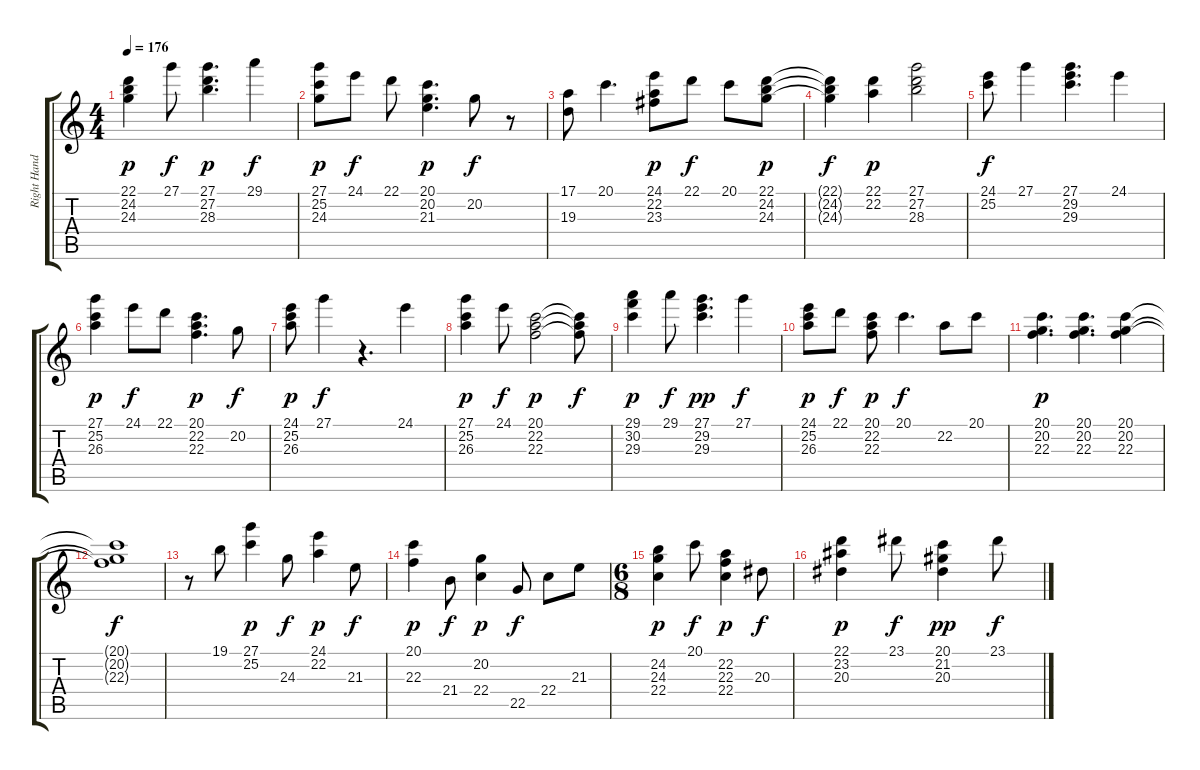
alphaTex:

\track ("Right Hand" "Right Hand") {instrument percussiveorgan}
\staff {score tabs}
\tuning (E4 B3 G3 D3 A2 E2) {hide}
\ts (4 4)
\tempo 176
\clef g2
\ks c
(22.1 24.2 24.3).4{dy p} 27.1.8{dy f} (27.1 27.2 28.3).4{d dy p} 29.1.4{dy f} |
(27.1 25.2 24.3).8{dy p} 24.1.8{dy f} 22.1.8 (20.1 20.2 21.3).4{d dy p} 20.2.8{dy f} r.8 |
(17.1 19.3).8 20.1.4{d} (24.1 22.2 23.3).8{dy p} 22.1.8{dy f} 20.1.8 (22.1 24.2 24.3).8{dy p} |
(22.1{t} 24.2{t} 24.3{t}).4{dy f} (22.1 22.2).4{dy p} (27.1 27.2 28.3).2 |
(24.1 25.2).8{dy f} 27.1.4 (27.1 29.2 29.3).4{d} 24.1.4 |
(27.1 25.2 26.3).4{dy p} 24.1.8{dy f} 22.1.8 (20.1 22.2 22.3).4{d dy p} 20.2.8{dy f} |
(24.1 25.2 26.3).8{dy p} 27.1.4{dy f} r.4{d} 24.1.4 |
(27.1 25.2 26.3).4{dy p} 24.1.8{dy f} (20.1 22.2 22.3).2{dy p} (20.1{t} 22.2{t} 22.3{t}).8{dy f} |
(29.1 30.2 29.3).4{dy p} 29.1.8{dy f} (27.1 29.2 29.3).4{d dy pp} 27.1.4{dy f} |
(24.1 25.2 26.3).8{dy p} 22.1.8{dy f} (20.1 22.2 22.3).8{dy p} 20.1.4{d dy f} 22.2.8 20.1.8 |
(20.1 20.2 22.3).4{d dy p} (20.1 20.2 22.3).4{d} (20.1 20.2 22.3).4 |
(20.1{t} 20.2{t} 22.3{t}).1{dy f} |
r.8 19.1.8 (27.1 25.2).4{dy p} 24.3.8{dy f} (24.1 22.2).4{dy p} 21.3.8{dy f} |
(20.1 22.3).4{dy p} 21.4.8{dy f} (20.2 22.4).4{dy p} 22.5.8{dy f} 22.4.8 21.3.8 |
\ts (6 8)
(24.2 24.3 22.4).4{dy p} 20.1.8{dy f} (22.2 22.3 22.4).4{dy p} 20.3.8{dy f} |
(22.1 23.2 20.3).4{dy p} 23.1.8{dy f} (20.1 21.2 20.3).4{dy pp} 23.1.8{dy f}
